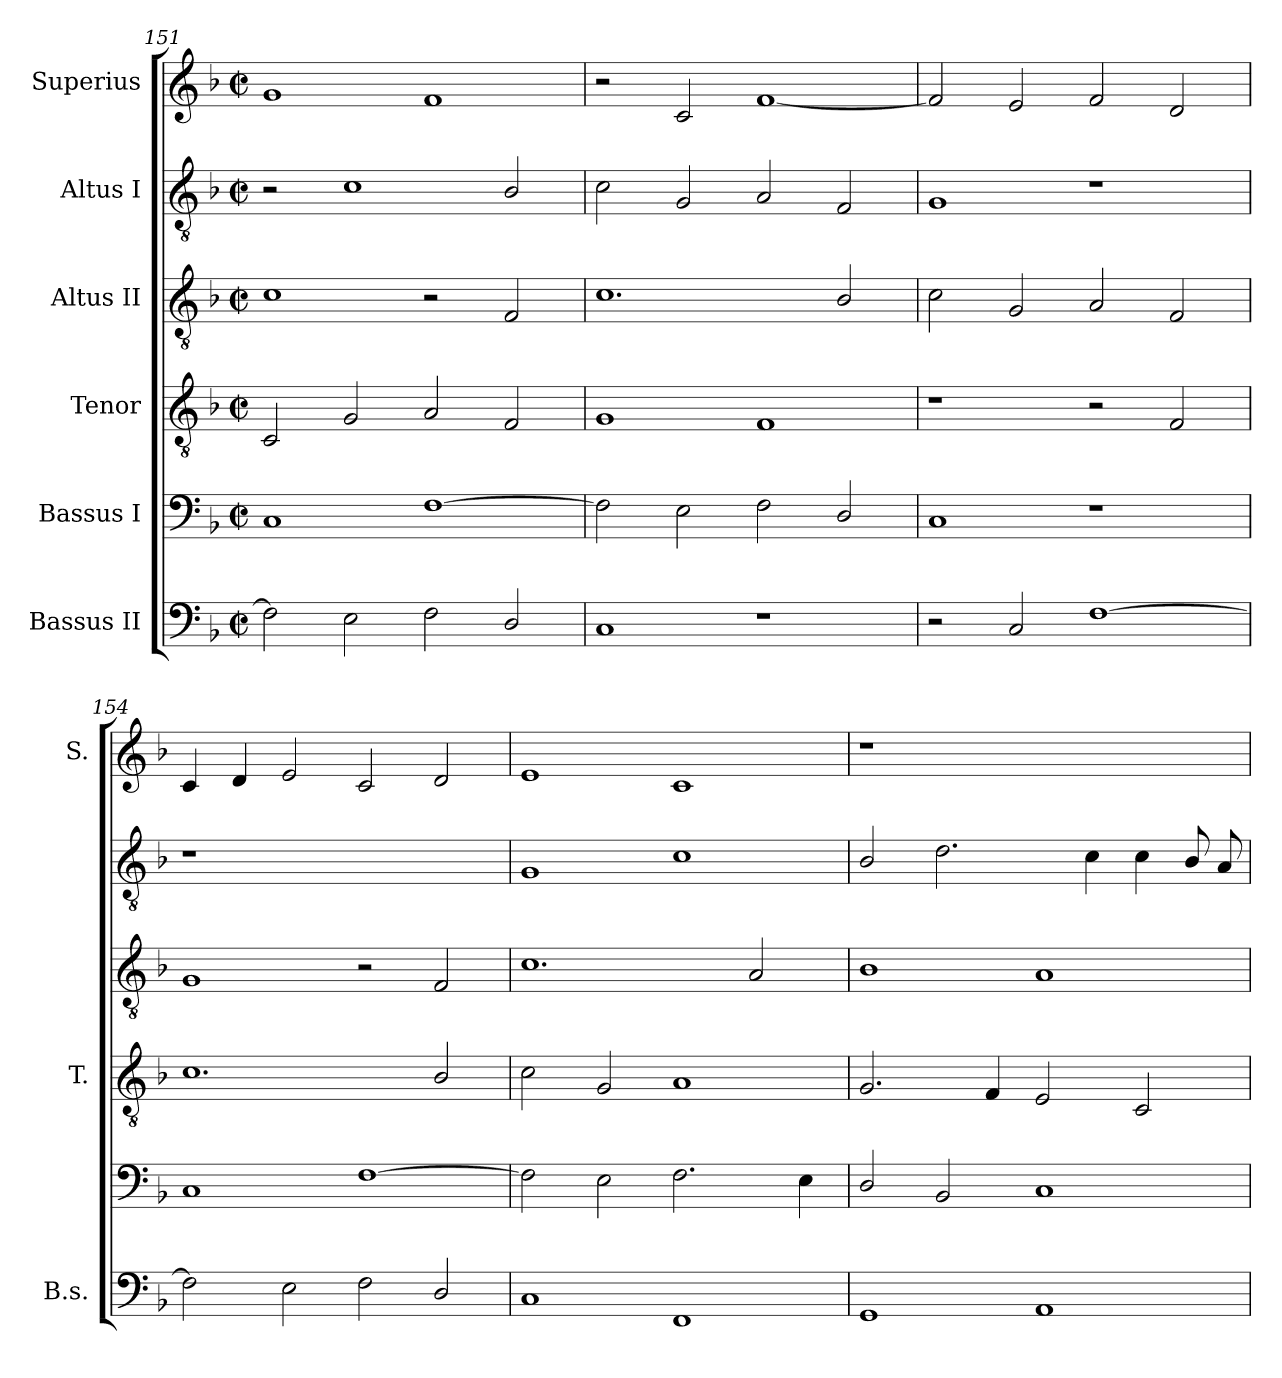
**kern	**kern	**kern	**kern	**kern	**kern
*part6	*part5	*part4	*part3	*part2	*part1
*staff6	*staff5	*staff4	*staff3	*staff2	*staff1
*I"Bassus II	*I"Bassus I	*I"Tenor	*I"Altus II	*I"Altus I	*I"Superius
*I'B.s.	*	*I'T.	*	*	*I'S.
!!LO:PB:g=z
*clefF4	*clefF4	*clefGv2	*clefGv2	*clefGv2	*clefG2
*	*	*ITrd7c12	*ITrd7c12	*ITrd7c12	*
*k[b-]	*k[b-]	*k[b-]	*k[b-]	*k[b-]	*k[b-]
*d:	*d:	*d:	*d:	*d:	*d:
*M2/2	*M2/2	*M2/2	*M2/2	*M2/2	*M2/2
*met(c|)	*met(c|)	*met(c|)	*met(c|)	*met(c|)	*met(c|)
=151	=151	=151	=151	=151	=151
2Fi\]	1Ci	2CCi/	1Ci	2r	1gi
2Ei\	.	2GGi/	.	1Ci	.
2Fi\	[>1Fi	2AAi/	2r	.	1fi
2Di/	.	2FFi/	2FFi/	2BB-i/	.
=152	=152	=152	=152	=152	=152
1Ci	2Fi\]	1GGi	1.Ci	2Ci\	2r
.	2Ei\	.	.	2GGi/	2ci/
1r	2Fi\	1FFi	.	2AAi/	[<1fi
.	2Di/	.	2BB-i/	2FFi/	.
=153	=153	=153	=153	=153	=153
2r	1Ci	1r	2Ci\	1GGi	2fi/]
2Ci/	.	.	2GGi/	.	2ei/
[>1Fi	1r	2r	2AAi/	1r	2fi/
.	.	2FFi/	2FFi/	.	2di/
=154	=154	=154	=154	=154	=154
!	!	!	!	!LO:N:vis=1	!
2Fi\]	1Ci	1.Ci	1GGi	1r	4ci/
.	.	.	.	.	4di/
2Ei\	.	.	.	.	2ei/
2Fi\	[>1Fi	.	2r	1ryy	2ci/
2Di/	.	2BB-i/	2FFi/	.	2di/
!!LO:LB:g=z
=155	=155	=155	=155	=155	=155
1Ci	2Fi\]	2Ci\	1.Ci	1GGi	1ei
.	2Ei\	2GGi/	.	.	.
1FFi	2.Fi\	1AAi	.	1Ci	1ci
.	.	.	2AAi/	.	.
.	4Ei\	.	.	.	.
=156	=156	=156	=156	=156	=156
!	!	!	!	!	!LO:N:vis=1
1GGi	2Di/	2.GGi/	1BB-i	2BB-i/	1r
.	2BB-i/	.	.	2.Di\	.
.	.	4FFi/	.	.	.
1AAi	1Ci	2EEi/	1AAi	.	1ryy
.	.	.	.	4Ci\	.
.	.	2CCi/	.	4Ci\	.
.	.	.	.	8BB-i/	.
.	.	.	.	8AAi/	.
=	=	=	=	=	=
*-	*-	*-	*-	*-	*-
